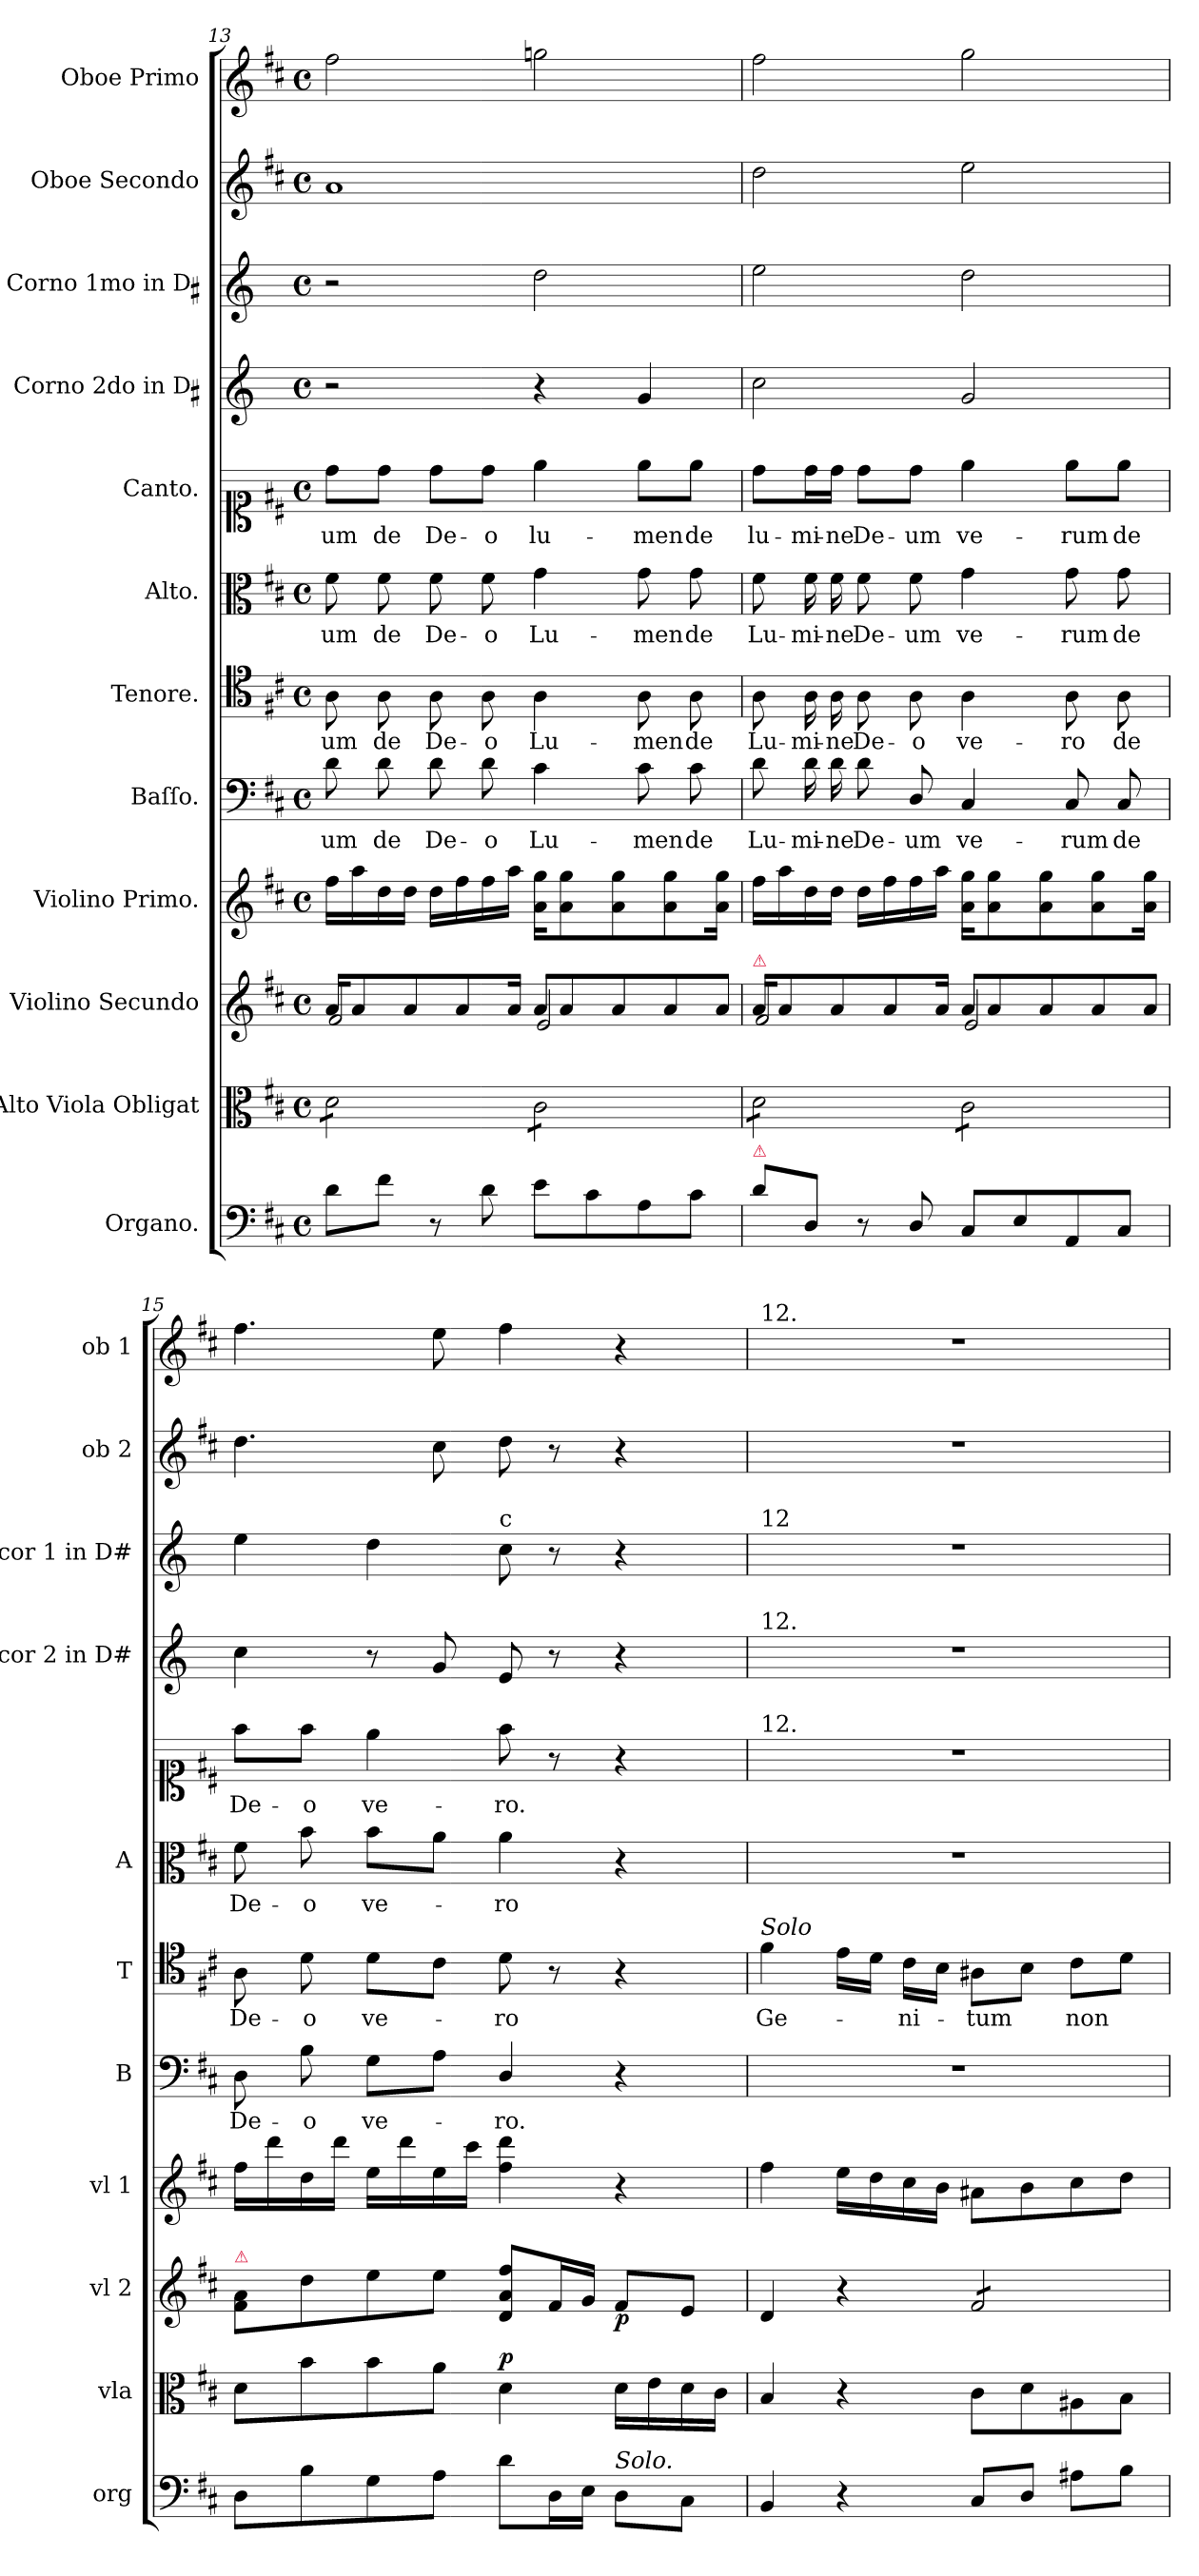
**kern	**kern	**dynam	**kern	**dynam	**kern	**dynam	**kern	**text	**kern	**text	**kern	**text	**kern	**text	**kern	**kern	**kern	**kern
*part12	*part11	*part11	*part10	*part10	*part9	*part9	*part8	*part8	*part7	*part7	*part6	*part6	*part5	*part5	*part4	*part3	*part2	*part1
*staff12	*staff11	*staff11	*staff10	*staff10	*staff9	*staff9	*staff8	*staff8	*staff7	*staff7	*staff6	*staff6	*staff5	*staff5	*staff4	*staff3	*staff2	*staff1
*I"Organo.	*I"Alto Viola Obligat	*	*I"Violino Secundo	*	*I"Violino Primo.	*	*I"Baſſo.	*	*I"Tenore.	*	*I"Alto.	*	*I"Canto.	*	*I"Corno 2do in D#	*I"Corno 1mo in D#	*I"Oboe Secondo	*I"Oboe Primo
*I'org	*I'vla	*	*I'vl 2	*	*I'vl 1	*	*I'B	*	*I'T	*	*I'A	*	*	*	*I'cor 2 in D#	*I'cor 1 in D#	*I'ob 2	*I'ob 1
*clefF4	*clefC3	*	*clefG2	*	*clefG2	*	*clefF4	*	*clefC4	*	*clefC3	*	*clefC1	*	*clefG2	*	*clefG2	*clefG2
*	*	*	*	*	*	*	*	*	*	*	*	*	*	*	*ITrd-1c-2	*ITrd-1c-2	*	*
*k[f#c#]	*k[f#c#]	*	*k[f#c#]	*	*k[f#c#]	*	*k[f#c#]	*	*k[f#c#]	*	*k[f#c#]	*	*k[f#c#]	*	*k[f#c#]	*k[f#c#]	*k[f#c#]	*k[f#c#]
*D:	*D:	*	*D:	*	*D:	*	*D:	*	*D:	*	*D:	*	*D:	*	*	*	*D:	*D:
*M4/4	*M4/4	*	*M4/4	*	*M4/4	*	*M4/4	*	*M4/4	*	*M4/4	*	*M4/4	*	*M4/4	*M4/4	*M4/4	*M4/4
*met(c)	*met(c)	*	*met(c)	*	*met(c)	*	*met(c)	*	*met(c)	*	*met(c)	*	*met(c)	*	*met(c)	*met(c)	*met(c)	*met(c)
=13	=13	=13	=13	=13	=13	=13	=13	=13	=13	=13	=13	=13	=13	=13	=13	=13	=13	=13
*	*	*	*^	*	*	*	*	*	*	*	*	*	*	*	*	*	*	*
*	*tremolo	*	*	*	*	*	*	*	*	*	*	*	*	*	*	*	*	*	*
8d\L	8d\L	.	16a/KL	2f#/	.	16ff#\LL	.	8d\	-um	8A\	-um	8f#\	-um	8dd\L	-um	2r	2r	1a	2ff#\
.	.	.	8a/	.	.	16aa\	.	.	.	.	.	.	.	.	.	.	.	.	.
8f#\J	8d\	.	.	.	.	16dd\	.	8d\	de	8A\	de	8f#\	de	8dd\J	de	.	.	.	.
.	.	.	8a/	.	.	16dd\JJ	.	.	.	.	.	.	.	.	.	.	.	.	.
8r	8d\	.	.	.	.	16dd\LL	.	8d\	De-	8A\	De-	8f#\	De-	8dd\L	De-	.	.	.	.
.	.	.	8a/	.	.	16ff#\	.	.	.	.	.	.	.	.	.	.	.	.	.
8d\	8d\J	.	.	.	.	16ff#\	.	8d\	-o	8A\	-o	8f#\	-o	8dd\J	-o	.	.	.	.
.	.	.	16a/Jk	.	.	16aa\JJ	.	.	.	.	.	.	.	.	.	.	.	.	.
!	!	!	!LO:N:vis=8	!	!	!	!	!	!	!	!	!	!	!	!	!	!	!	!
8e\L	8c#\L	.	16a/L	2e/	.	16a\ 16gg\KL	.	4c#\	Lu-	4A\	Lu-	4g\	Lu-	4ee\	lu-	4r	2ee\	.	2ggn\
.	.	.	8a/	.	.	8a\ 8gg\	.	.	.	.	.	.	.	.	.	.	.	.	.
8c#\	8c#\	.	.	.	.	.	.	.	.	.	.	.	.	.	.	.	.	.	.
.	.	.	8a/	.	.	8a\ 8gg\	.	.	.	.	.	.	.	.	.	.	.	.	.
8A\	8c#\	.	.	.	.	.	.	8c#\	-men	8A\	-men	8g\	-men	8ee\L	-men	4a/	.	.	.
.	.	.	8a/	.	.	8a\ 8gg\	.	.	.	.	.	.	.	.	.	.	.	.	.
8c#\J	8c#\J	.	.	.	.	.	.	8c#\	de	8A\	de	8g\	de	8ee\J	de	.	.	.	.
!	!	!	!LO:N:vis=8	!	!	!	!	!	!	!	!	!	!	!	!	!	!	!	!
.	.	.	16a/J	.	.	16a\ 16gg\Jk	.	.	.	.	.	.	.	.	.	.	.	.	.
=14	=14	=14	=14	=14	=14	=14	=14	=14	=14	=14	=14	=14	=14	=14	=14	=14	=14	=14	=14
!	!	!	!LO:TX:a:color=crimson:t=⚠	!	!	!	!	!	!	!	!	!	!	!	!	!	!	!	!
!LO:TX:a:color=crimson:t=⚠	!	!	!	!	!	!	!	!	!	!	!	!	!	!	!	!	!	!	!
8d\L	8d\L	.	16a/KL	2f#/	.	16ff#\LL	.	8d\	Lu-	8A\	Lu-	8f#\	Lu-	8dd\L	lu-	2dd\	2ff#\	2dd\	2ff#\
.	.	.	8a/	.	.	16aa\	.	.	.	.	.	.	.	.	.	.	.	.	.
8D/J	8d\	.	.	.	.	16dd\	.	16d\	-mi-	16A\	-mi-	16f#\	-mi-	16dd\L	-mi-	.	.	.	.
.	.	.	8a/	.	.	16dd\JJ	.	16d\	-ne	16A\	-ne	16f#\	-ne	16dd\JJ	-ne	.	.	.	.
8r	8d\	.	.	.	.	16dd\LL	.	8d\	De-	8A\	De-	8f#\	De-	8dd\L	De-	.	.	.	.
.	.	.	8a/	.	.	16ff#\	.	.	.	.	.	.	.	.	.	.	.	.	.
8D/	8d\J	.	.	.	.	16ff#\	.	8D/	-um	8A\	-o	8f#\	-um	8dd\J	-um	.	.	.	.
.	.	.	16a/Jk	.	.	16aa\JJ	.	.	.	.	.	.	.	.	.	.	.	.	.
!	!	!	!LO:N:vis=8	!	!	!	!	!	!	!	!	!	!	!	!	!	!	!	!
8C#/L	8c#\L	.	16a/L	2e/	.	16a\ 16gg\KL	.	4C#/	ve-	4A\	ve-	4g\	ve-	4ee\	ve-	2a/	2ee\	2ee\	2gg\
.	.	.	8a/	.	.	8a\ 8gg\	.	.	.	.	.	.	.	.	.	.	.	.	.
8E/	8c#\	.	.	.	.	.	.	.	.	.	.	.	.	.	.	.	.	.	.
.	.	.	8a/	.	.	8a\ 8gg\	.	.	.	.	.	.	.	.	.	.	.	.	.
8AA/	8c#\	.	.	.	.	.	.	8C#/	-rum	8A\	-ro	8g\	-rum	8ee\L	-rum	.	.	.	.
.	.	.	8a/	.	.	8a\ 8gg\	.	.	.	.	.	.	.	.	.	.	.	.	.
8C#/J	8c#\J	.	.	.	.	.	.	8C#/	de	8A\	de	8g\	de	8ee\J	de	.	.	.	.
*	*Xtremolo	*	*	*	*	*	*	*	*	*	*	*	*	*	*	*	*	*	*
!	!	!	!LO:N:vis=8	!	!	!	!	!	!	!	!	!	!	!	!	!	!	!	!
.	.	.	16a/J	.	.	16a\ 16gg\Jk	.	.	.	.	.	.	.	.	.	.	.	.	.
*	*	*	*v	*v	*	*	*	*	*	*	*	*	*	*	*	*	*	*	*
=15	=15	=15	=15	=15	=15	=15	=15	=15	=15	=15	=15	=15	=15	=15	=15	=15	=15	=15
!	!	!	!LO:TX:a:color=crimson:t=⚠	!	!	!	!	!	!	!	!	!	!	!	!	!	!	!
8D\L	8d\L	.	8f#/ 8a/L	.	16ff#\LL	.	8D\	De-	8A\	De-	8f#\	De-	8ff#\L	De-	4dd\	4ff#\	4.dd\	4.ff#\
.	.	.	.	.	16ddd\	.	.	.	.	.	.	.	.	.	.	.	.	.
8B\	8b\	.	8dd\	.	16dd\	.	8B\	-o	8d\	-o	8b\	-o	8ff#\J	-o	.	.	.	.
.	.	.	.	.	16ddd\JJ	.	.	.	.	.	.	.	.	.	.	.	.	.
8G\	8b\	.	8ee\	.	16ee\LL	.	8G\L	ve-	8d\L	ve-	8b\L	ve-	4ee\	ve-	8r	4ee\	.	.
.	.	.	.	.	16ddd\	.	.	.	.	.	.	.	.	.	.	.	.	.
8A\J	8a\J	.	8ee\J	.	16ee\	.	8A\J	.	8c#\J	.	8a\J	.	.	.	8a/	.	8cc#\	8ee\
.	.	.	.	.	16ccc#\JJ	.	.	.	.	.	.	.	.	.	.	.	.	.
!	!	!	!	!	!	!	!	!	!	!	!	!	!	!	!	!LO:TX:a:t=c	!	!
!	!	!LO:DY:a	!	!	!	!	!	!	!	!	!	!	!	!	!	!	!	!
8d\L	4d\	p.	8d/ 8a/ 8ff#/L	.	4ff#\ 4ddd\	.	4D/	-ro.	8d\	-ro	4a\	-ro	8ff#\	-ro.	8f#/	8dd\	8dd\	4ff#\
16D\L	.	.	16f#/L	.	.	.	.	.	8r	.	.	.	8r	.	8r	8r	8r	.
16E\JJ	.	.	16g/JJ	.	.	.	.	.	.	.	.	.	.	.	.	.	.	.
!LO:TX:a:i:t=Solo.	!	!	!	!	!	!	!	!	!	!	!	!	!	!	!	!	!	!
!	!	!	!	!LO:DY:b	!	!	!	!	!	!	!	!	!	!	!	!	!	!
8D\L	16d\LL	.	8f#/L	p	4r	.	4r	.	4r	.	4r	.	4r	.	4r	4r	4r	4r
.	16e\	.	.	.	.	.	.	.	.	.	.	.	.	.	.	.	.	.
8C#\J	16d\	.	8e/J	.	.	.	.	.	.	.	.	.	.	.	.	.	.	.
.	16c#\JJ	.	.	.	.	.	.	.	.	.	.	.	.	.	.	.	.	.
=16	=16	=16	=16	=16	=16	=16	=16	=16	=16	=16	=16	=16	=16	=16	=16	=16	=16	=16
!	!	!	!	!	!	!	!	!	!	!	!	!	!	!	!	!	!	!LO:TX:a:t=12.
!	!	!	!	!	!	!	!	!	!	!	!	!	!	!	!	!LO:TX:a:t=12	!	!
!	!	!	!	!	!	!	!	!	!	!	!	!	!	!	!LO:TX:a:t=12.	!	!	!
!	!	!	!	!	!	!	!	!	!	!	!	!	!LO:TX:a:t=12.	!	!	!	!	!
!	!	!	!	!	!	!	!	!	!LO:TX:a:i:t=Solo	!	!	!	!	!	!	!	!	!
!	!	!	!	!	!	!LO:DY:a	!	!	!	!	!	!	!	!	!	!	!	!
4BB/	4B/	.	4d/	.	4ff#\	p&colon;	1r	.	4f#\	Ge-	1r	.	1r	.	1r	1r	1r	1r
4r	4r	.	4r	.	16ee\LL	.	.	.	16e\LL	.	.	.	.	.	.	.	.	.
.	.	.	.	.	16dd\	.	.	.	16d\JJ	.	.	.	.	.	.	.	.	.
.	.	.	.	.	16cc#\	.	.	.	16c#\LL	-ni-	.	.	.	.	.	.	.	.
.	.	.	.	.	16b\JJ	.	.	.	16B\JJ	.	.	.	.	.	.	.	.	.
*	*	*	*tremolo	*	*	*	*	*	*	*	*	*	*	*	*	*	*	*
8C#/L	8c#\L	.	8f#/L	.	8a#X\L	.	.	.	8A#X\L	-tum	.	.	.	.	.	.	.	.
8D/J	8d\	.	8f#/	.	8b\	.	.	.	8B\J	.	.	.	.	.	.	.	.	.
8A#X\L	8A#X\	.	8f#/	.	8cc#\	.	.	.	8c#\L	non	.	.	.	.	.	.	.	.
8B\J	8B\J	.	8f#/J	.	8dd\J	.	.	.	8d\J	.	.	.	.	.	.	.	.	.
*	*	*	*Xtremolo	*	*	*	*	*	*	*	*	*	*	*	*	*	*	*
=	=	=	=	=	=	=	=	=	=	=	=	=	=	=	=	=	=	=
*-	*-	*-	*-	*-	*-	*-	*-	*-	*-	*-	*-	*-	*-	*-	*-	*-	*-	*-
